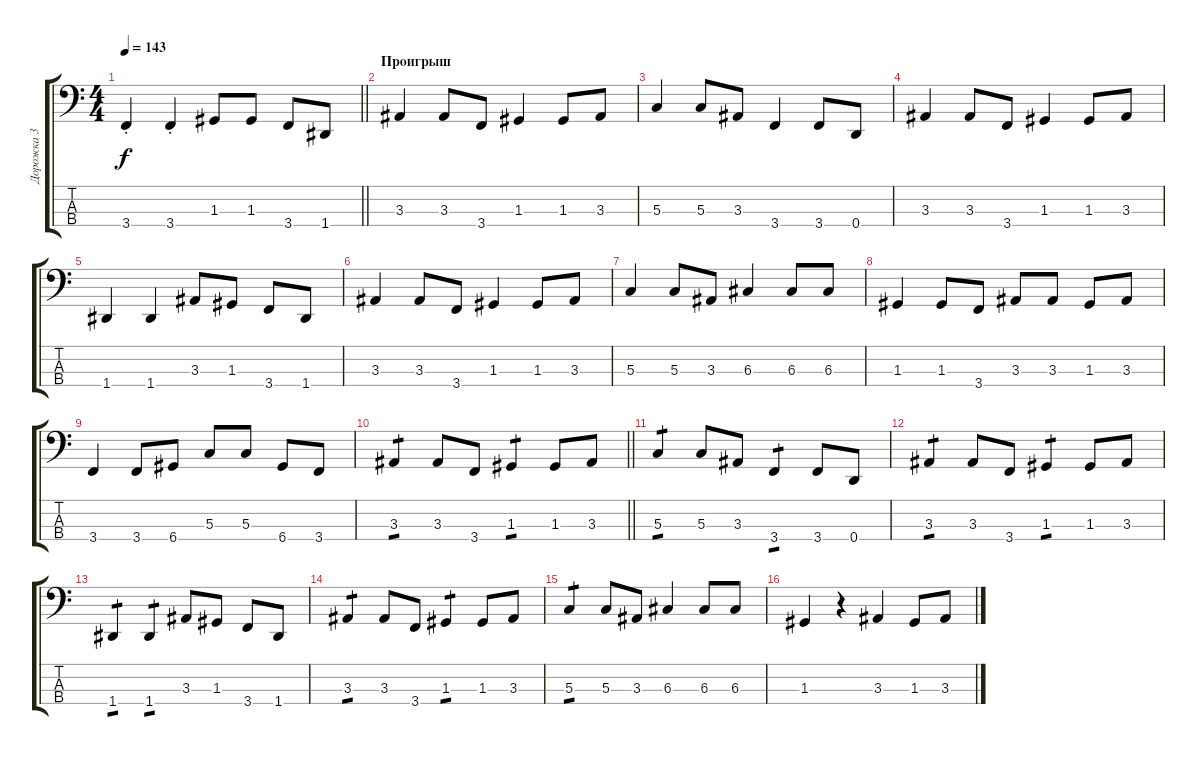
\track ("Дорожка 3" "Дорожка 3") {instrument electricbassfinger}
\staff {score tabs}
\tuning (F2 C2 G1 D1) {hide}
\ts (4 4)
\tempo 143
\clef f4
\barLineRight lightlight
\ks c
3.4{st}.4{dy f} 3.4{st}.4 1.3.8 1.3.8 3.4.8 1.4.8 |
\section ("" "Проигрыш")
3.3.4 3.3.8 3.4.8 1.3.4 1.3.8 3.3.8 |
5.3.4 5.3.8 3.3.8 3.4.4 3.4.8 0.4.8 |
3.3.4 3.3.8 3.4.8 1.3.4 1.3.8 3.3.8 |
1.4.4 1.4.4 3.3.8 1.3.8 3.4.8 1.4.8 |
3.3.4 3.3.8 3.4.8 1.3.4 1.3.8 3.3.8 |
5.3.4 5.3.8 3.3.8 6.3.4 6.3.8 6.3.8 |
1.3.4 1.3.8 3.4.8 3.3.8 3.3.8 1.3.8 3.3.8 |
3.4.4 3.4.8 6.4.8 5.3.8 5.3.8 6.4.8 3.4.8 |
\barLineRight lightlight
3.3.4{tp 1} 3.3.8 3.4.8 1.3.4{tp 1} 1.3.8 3.3.8 |
\section ("" "")
5.3.4{tp 1} 5.3.8 3.3.8 3.4.4{tp 1} 3.4.8 0.4.8 |
3.3.4{tp 1} 3.3.8 3.4.8 1.3.4{tp 1} 1.3.8 3.3.8 |
1.4.4{tp 1} 1.4.4{tp 1} 3.3.8 1.3.8 3.4.8 1.4.8 |
3.3.4{tp 1} 3.3.8 3.4.8 1.3.4{tp 1} 1.3.8 3.3.8 |
5.3.4{tp 1} 5.3.8 3.3.8 6.3.4 6.3.8 6.3.8 |
1.3.4 r.4 3.3.4 1.3.8 3.3.8
